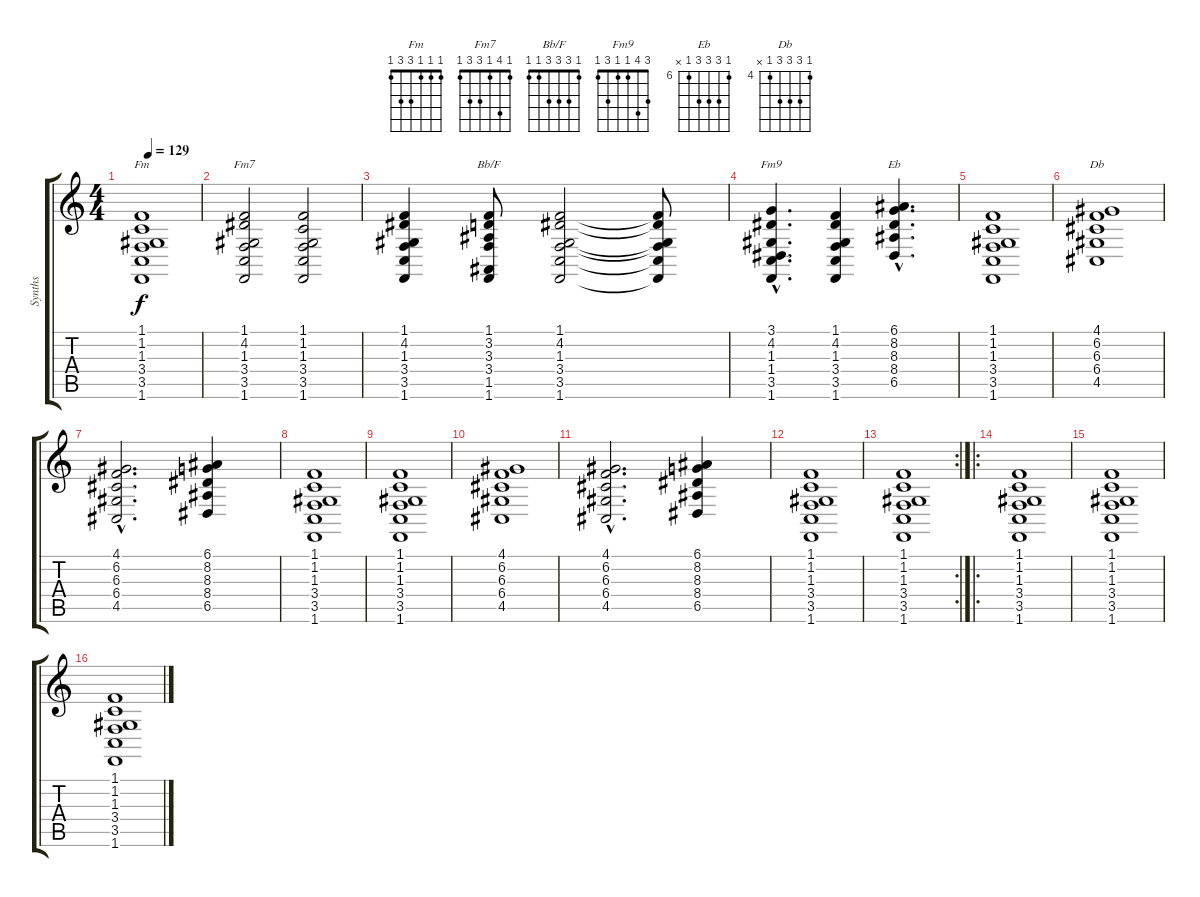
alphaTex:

\track ("Synths" "Synths") {instrument pad2warm}
\staff {score tabs}
\tuning (E4 B3 G3 D3 A2 E2) {hide}
\chord ("Fm" 1 1 1 3 3 1)
\chord ("Fm7" 1 4 1 3 3 1)
\chord ("Bb/F" 1 3 3 3 1 1)
\chord ("Fm9" 3 4 1 1 3 1)
\chord ("Eb" 6 8 8 8 6 x) {firstfret 6}
\chord ("Db" 4 6 6 6 4 x) {firstfret 4}
\ts (4 4)
\tempo 129
\clef g2
\ks c
(1.1 1.2 1.3 3.4 3.5 1.6).1{ch "Fm" dy f} |
(1.1 4.2 1.3 3.4 3.5 1.6).2{ch "Fm7"} (1.1 1.2 1.3 3.4 3.5 1.6).2 |
(1.1 4.2 1.3 3.4 3.5 1.6).4 (1.1 3.2 3.3 3.4 1.5 1.6).8{ch "Bb/F"} (1.1 4.2 1.3 3.4 3.5 1.6).2 (1.1{t} 4.2{t} 1.3{t} 3.4{t} 3.5{t} 1.6{t}).8 |
(3.1{hac} 4.2{hac} 1.3{hac} 1.4{hac} 3.5{hac} 1.6{hac}).4{d ch "Fm9"} (1.1 4.2 1.3 3.4 3.5 1.6).4 (6.1{hac} 8.2{hac} 8.3{hac} 8.4{hac} 6.5{hac}).4{d ch "Eb"} |
(1.1 1.2 1.3 3.4 3.5 1.6).1 |
(4.1 6.2 6.3 6.4 4.5).1{ch "Db"} |
(4.1{hac} 6.2{hac} 6.3{hac} 6.4{hac} 4.5{hac}).2{d} (6.1 8.2 8.3 8.4 6.5).4 |
(1.1 1.2 1.3 3.4 3.5 1.6).1 |
(1.1 1.2 1.3 3.4 3.5 1.6).1 |
(4.1 6.2 6.3 6.4 4.5).1 |
(4.1{hac} 6.2{hac} 6.3{hac} 6.4{hac} 4.5{hac}).2{d} (6.1 8.2 8.3 8.4 6.5).4 |
(1.1 1.2 1.3 3.4 3.5 1.6).1 |
\rc 2
(1.1 1.2 1.3 3.4 3.5 1.6).1 |
\ro
(1.1 1.2 1.3 3.4 3.5 1.6).1 |
(1.1 1.2 1.3 3.4 3.5 1.6).1 |
(1.1 1.2 1.3 3.4 3.5 1.6).1
